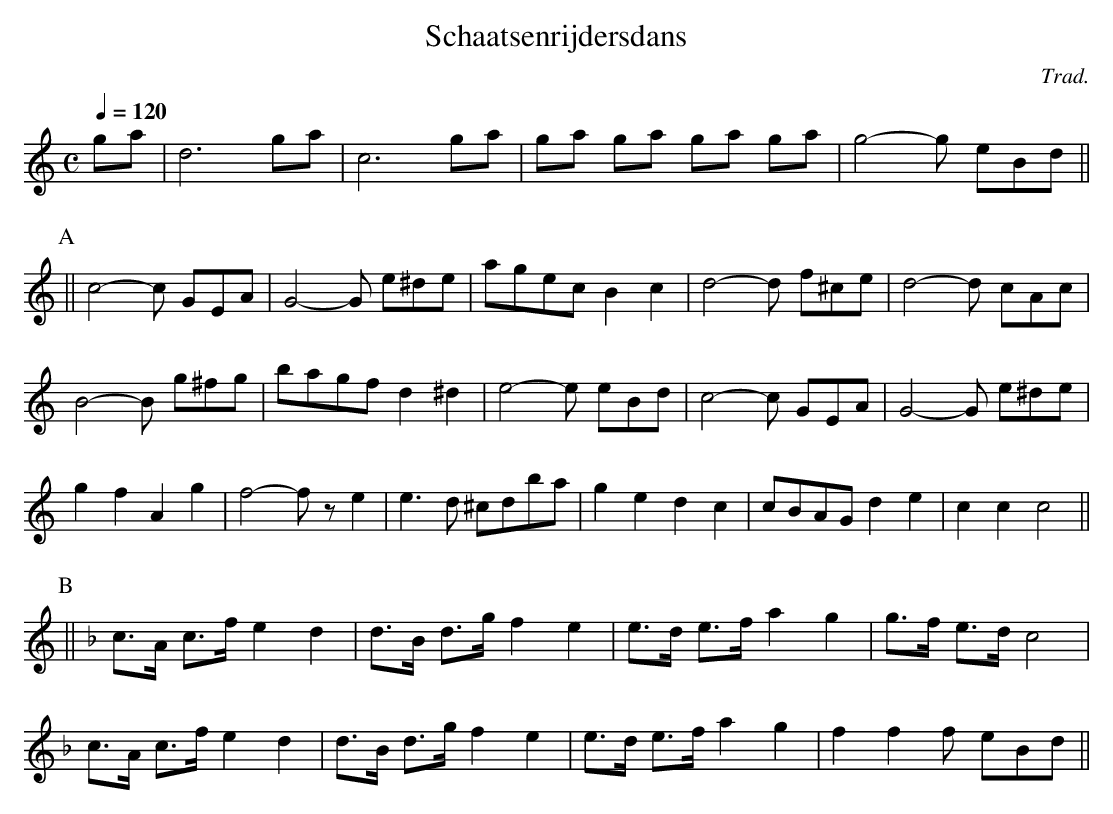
X:1
T: Schaatsenrijdersdans
C: Trad.
L: 1/8
Q: 1/4=120
M:C
K:C
ga | d6 ga | c6 ga | ga ga ga ga | g4-g eBd ||
P: A
|| c4-c GEA | G4-G e^de | agec B2 c2 | d4-d f^ce | d4-d cAc |
   B4-B g^fg | bagf d2 ^d2 | e4-e eBd | c4-c GEA | G4-G e^de |
   g2 f2 A2 g2 | f4-f z e2 | e3 d ^cdba | g2 e2 d2 c2 | cBAG d2 e2 | c2 c2 c4 ||
P: B
K:F
|| c>A c>f e2 d2 | d>B d>g f2 e2 | e>d e>f a2 g2 | g>f e>d c4 |
   c>A c>f e2 d2 | d>B d>g f2 e2 | e>d e>f a2 g2 | f2 f2 f eBd ||
